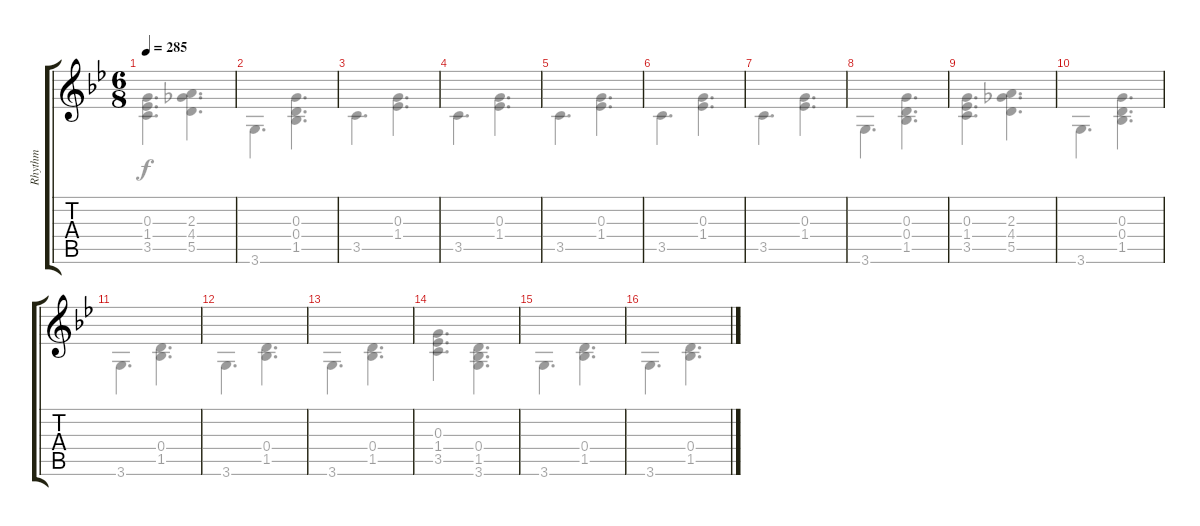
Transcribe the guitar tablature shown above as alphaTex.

\track ("Rhythm" "Rhythm") {instrument acousticguitarnylon}
\staff {score tabs}
\tuning (E4 B3 G3 D3 A2 E2) {hide}
\voice
\ts (6 8)
\tempo 285
\clef g2
\ks gminor
|
|
|
|
|
|
|
|
|
|
|
|
|
|
|
\voice
\clef g2
\ks gminor
(0.3 1.4 3.5).4{d dy f} (2.3 4.4 5.5).4{d} |
3.6.4{d} (0.3 0.4 1.5).4{d} |
3.5.4{d} (0.3 1.4).4{d} |
3.5.4{d} (0.3 1.4).4{d} |
3.5.4{d} (0.3 1.4).4{d} |
3.5.4{d} (0.3 1.4).4{d} |
3.5.4{d} (0.3 1.4).4{d} |
3.6.4{d} (0.3 0.4 1.5).4{d} |
(0.3 1.4 3.5).4{d} (2.3 4.4 5.5).4{d} |
3.6.4{d} (0.3 0.4 1.5).4{d} |
3.6.4{d} (0.4 1.5).4{d} |
3.6.4{d} (0.4 1.5).4{d} |
3.6.4{d} (0.4 1.5).4{d} |
(0.3 1.4 3.5).4{d} (0.4 1.5 3.6).4{d} |
3.6.4{d} (0.4 1.5).4{d} |
3.6.4{d} (0.4 1.5).4{d}
